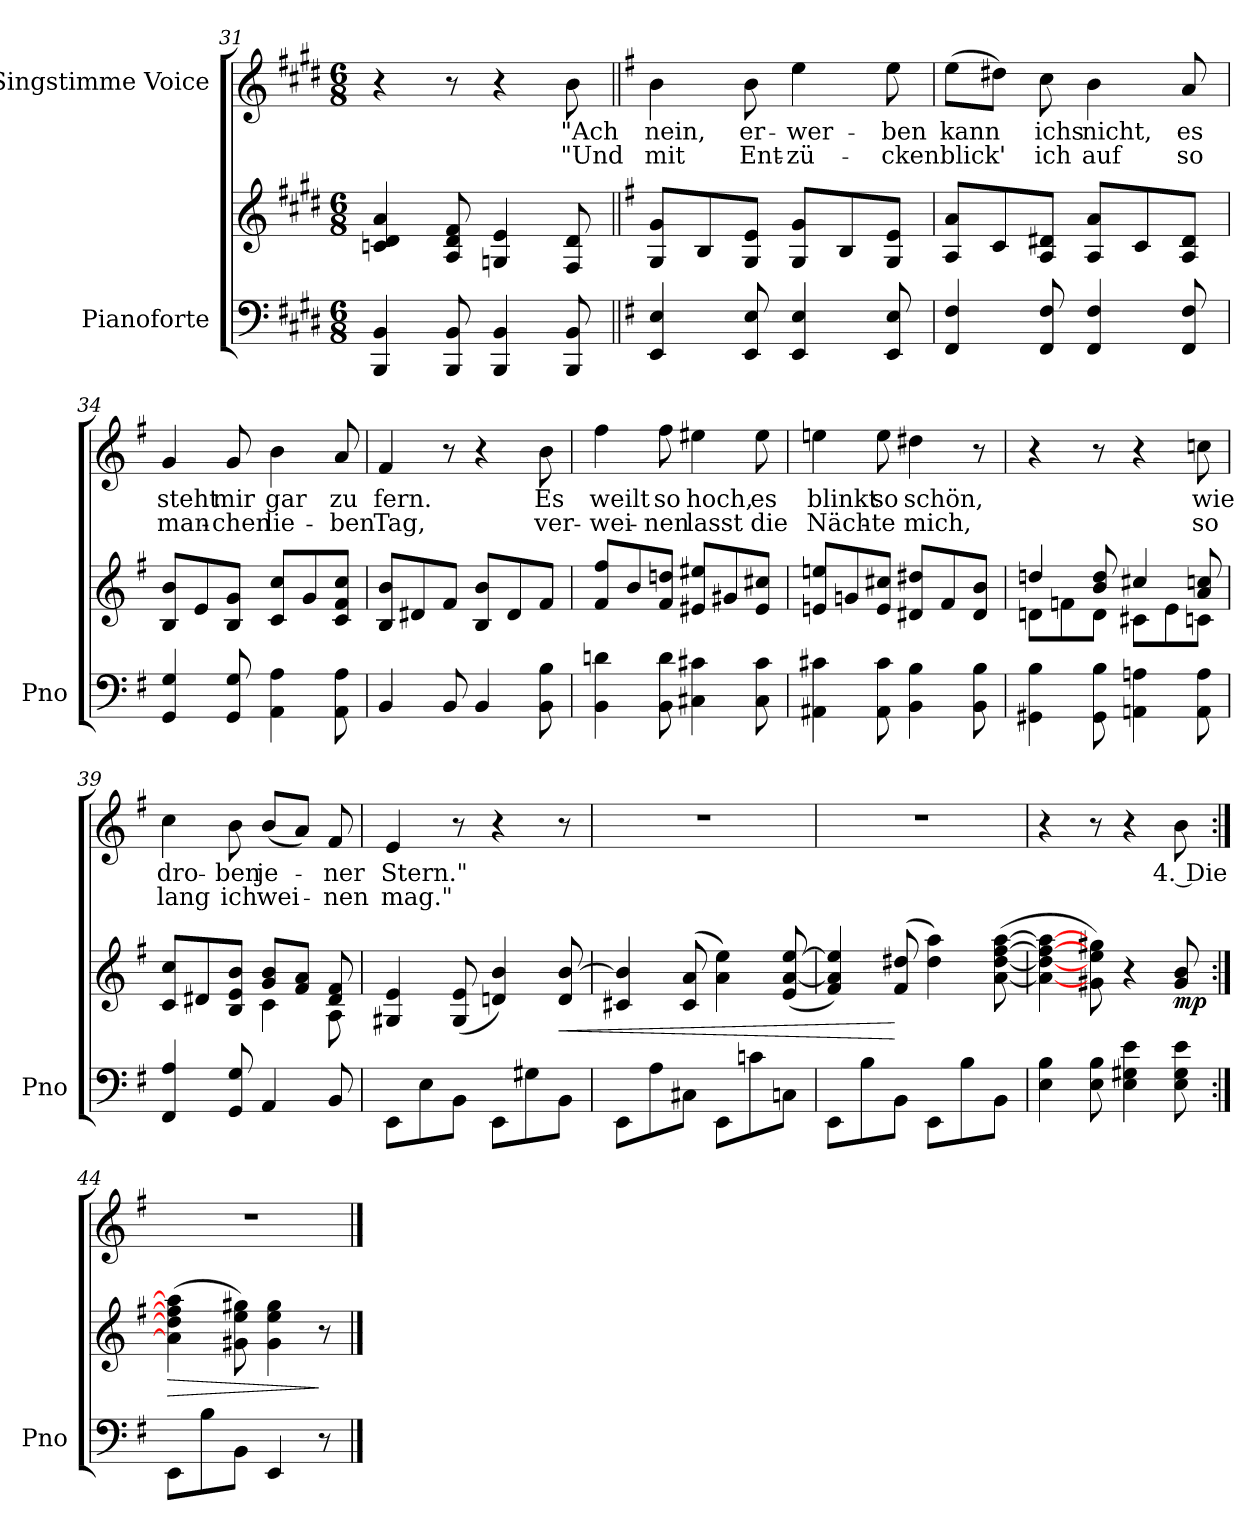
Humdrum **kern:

**kern	**kern	**dynam	**kern	**text	**text
*part2	*part2	*part2	*part1	*part1	*part1
*staff3	*staff2	*staff2/3	*staff1	*staff1	*staff1
*I"Pianoforte	*	*	*I"Singstimme Voice	*	*
*I'Pno	*	*	*	*	*
*clefF4	*clefG2	*	*clefG2	*	*
*k[f#c#g#d#]	*k[f#c#g#d#]	*	*k[f#c#g#d#]	*	*
*M6/8	*M6/8	*	*M6/8	*	*
=31	=31	=31	=31	=31	=31
4BBB/ 4BB/	4cn/ 4d#/ 4a/	.	4r	.	.
8BBB/ 8BB/	8A/ 8d#/ 8f#/	.	8r	.	.
4BBB/ 4BB/	4Gn/ 4e/	.	4r	.	.
!	!	!	!	!LO:LY:b	!LO:LY:b
8BBB/ 8BB/	8F#/ 8d#/	.	8b\	"Ach	"Und
=32||	=32||	=32||	=32||	=32||	=32||
*k[f#]	*k[f#]	*	*k[f#]	*	*
!	!	!	!	!LO:LY:b	!LO:LY:b
4EE/ 4E/	8G/ 8g/L	.	4b\	nein,	mit
.	8B/	.	.	.	.
!	!	!	!	!LO:LY:b	!LO:LY:b
8EE/ 8E/	8G/ 8e/J	.	8b\	er-	Ent-
!	!	!	!	!LO:LY:b	!LO:LY:b
4EE/ 4E/	8G/ 8g/L	.	4ee\	-wer-	-zü-
.	8B/	.	.	.	.
!	!	!	!	!LO:LY:b	!LO:LY:b
8EE/ 8E/	8G/ 8e/J	.	8ee\	-ben	-cken
=33	=33	=33	=33	=33	=33
!	!	!	!	!LO:LY:b	!LO:LY:b
4FF#/ 4F#/	8A/ 8a/L	.	(>8ee\L	kann	blick'
.	8c/	.	8dd#X\J)	.	.
!	!	!	!	!LO:LY:b	!LO:LY:b
8FF#/ 8F#/	8A/ 8d#X/J	.	8cc\	ichs	ich
!	!	!	!	!LO:LY:b	!LO:LY:b
4FF#/ 4F#/	8A/ 8a/L	.	4b\	nicht,	auf
.	8c/	.	.	.	.
!	!	!	!	!LO:LY:b	!LO:LY:b
8FF#/ 8F#/	8A/ 8d#/J	.	8a/	es	so
!!LO:LB:g=z
=34	=34	=34	=34	=34	=34
!	!	!	!	!LO:LY:b	!LO:LY:b
4GG/ 4G/	8B/ 8b/L	.	4g/	steht	man-
.	8e/	.	.	.	.
!	!	!	!	!LO:LY:b	!LO:LY:b
8GG/ 8G/	8B/ 8g/J	.	8g/	mir	-chen
!	!	!	!	!LO:LY:b	!LO:LY:b
4AA\ 4A\	8c/ 8cc/L	.	4b\	gar	lie-
.	8g/	.	.	.	.
!	!	!	!	!LO:LY:b	!LO:LY:b
8AA\ 8A\	8c/ 8f#/ 8cc/J	.	8a/	zu	-ben
=35	=35	=35	=35	=35	=35
!	!	!	!	!LO:LY:b	!LO:LY:b
4BB/	8B/ 8b/L	.	4f#/	fern.	Tag,
.	8d#X/	.	.	.	.
8BB/	8f#/J	.	8r	.	.
4BB/	8B/ 8b/L	.	4r	.	.
.	8d#/	.	.	.	.
!	!	!	!	!LO:LY:b	!LO:LY:b
8BB\ 8B\	8f#/J	.	8b\	Es	ver-
=36	=36	=36	=36	=36	=36
!	!	!	!	!LO:LY:b	!LO:LY:b
4BB\ 4dn\	8f#/ 8ff#/L	.	4ff#\	weilt	-wei-
.	8b/	.	.	.	.
!	!	!	!	!LO:LY:b	!LO:LY:b
8BB\ 8d\	8f#/ 8ddn/J	.	8ff#\	so	-nen
!	!	!	!	!LO:LY:b	!LO:LY:b
4C#X\ 4c#X\	8e#X/ 8ee#X/L	.	4ee#X\	hoch,	lasst
.	8g#X/	.	.	.	.
!	!	!	!	!LO:LY:b	!LO:LY:b
8C#\ 8c#\	8e#/ 8cc#X/J	.	8ee#\	es	die
=37	=37	=37	=37	=37	=37
!	!	!	!	!LO:LY:b	!LO:LY:b
4AA#X\ 4c#X\	8en/ 8een/L	.	4een\	blinkt	Näch-
.	8gn/	.	.	.	.
!	!	!	!	!LO:LY:b	!LO:LY:b
8AA#\ 8c#\	8e/ 8cc#X/J	.	8ee\	so	-te
!	!	!	!	!LO:LY:b	!LO:LY:b
4BB\ 4B\	8d#X/ 8dd#X/L	.	4dd#X\	schön,	mich,
.	8f#/	.	.	.	.
8BB\ 8B\	8d#/ 8b/J	.	8r	.	.
=38	=38	=38	=38	=38	=38
*	*^	*	*	*	*
4GG#X\ 4B\	4ddn/	8dn\L	.	4r	.	.
.	.	8fn\	.	.	.	.
8GG#\ 8B\	8b/ 8dd/	8d\J	.	8r	.	.
4AAn\ 4An\	4cc#X/	8c#X\L	.	4r	.	.
.	.	8e\	.	.	.	.
!	!	!	!	!	!LO:LY:b	!LO:LY:b
8AA\ 8A\	8a/ 8ccn/	8cn\J	.	8ccn\	wie	so
!!LO:LB:g=z
=39	=39	=39	=39	=39	=39	=39
!	!	!	!	!	!LO:LY:b	!LO:LY:b
4FF#/ 4A/	8c/ 8cc/L	4.ryy	.	4cc\	dro-	lang
.	8d#X/	.	.	.	.	.
!	!	!	!	!	!LO:LY:b	!LO:LY:b
8GG/ 8G/	8B/ 8e/ 8b/J	.	.	8b\	-ben	ich
!	!	!	!	!	!LO:LY:b	!LO:LY:b
4AA/	8g/ 8b/L	4c\	.	(<8b/L	je-	wei-
.	8f#/ 8a/J	.	.	8a/J)	.	.
!	!	!	!	!	!LO:LY:b	!LO:LY:b
8BB/	8d#/ 8f#/	8A\	.	8f#/	-ner	-nen
=40	=40	=40	=40	=40	=40	=40
!	!	!	!	!	!LO:LY:b	!LO:LY:b
*	*v	*v	*	*	*	*
8EE\L	4G#X/ 4e/	.	4e/	Stern."	mag."
8E\	.	.	.	.	.
8BB\J	(>8G#/ 8e/	.	8r	.	.
8EE\L	4dn/ 4b/)	.	4r	.	.
8G#X\	.	.	.	.	.
!	!	!LO:HP:b	!	!	!
8BB\J	8d/ [8b/	<	8r	.	.
=41	=41	=41	=41	=41	=41
8EE\L	4c#X/ 4b/]	.	2.r	.	.
8A\	.	.	.	.	.
8C#X\J	(>8c#/ 8a/	.	.	.	.
8EE\L	4a\ 4ee\)	.	.	.	.
8cn\	.	.	.	.	.
8Cn\J	(<8e/ [8a/ [8ee/	.	.	.	.
=42	=42	=42	=42	=42	=42
8EE\L	4f#/ 4a/] 4ee/])	.	2.r	.	.
8B\	.	.	.	.	.
8BB\J	(>8f#/ 8dd#X/	[	.	.	.
8EE\L	4dd#\ 4aa\)	.	.	.	.
8B\	.	.	.	.	.
8BB\J	(>[8a\ [8dd#\ [8ff#\ [8aa\	.	.	.	.
=43	=43	=43	=43	=43	=43
4E\ 4B\	4a\_ 4dd#\_ 4ff#\_ 4aa\_	.	4r	.	.
8E\ 8B\	8g#X\ 8ee\ 8gg#X\)	.	8r	.	.
4E\ 4G#X\ 4e\	4r	.	4r	.	.
!	!	!LO:DY:b	!	!LO:LY:b	!
8E\ 8G#\ 8e\	8g#/ 8b/	mp	8b\	4. Die	.
=44:|!	=44:|!	=44:|!	=44:|!	=44:|!	=44:|!
!	!	!LO:HP:b	!	!	!
8EE\L	(>4a\] 4dd#\] 4ff#\] 4aa\]	>	2.r	.	.
8B\	.	.	.	.	.
8BB\J	8g#X\ 8ee\ 8gg#X\)	.	.	.	.
4EE/	4g#\ 4ee\ 4gg#\	.	.	.	.
8r	8r	]	.	.	.
==	==	==	==	==	==
*-	*-	*-	*-	*-	*-
